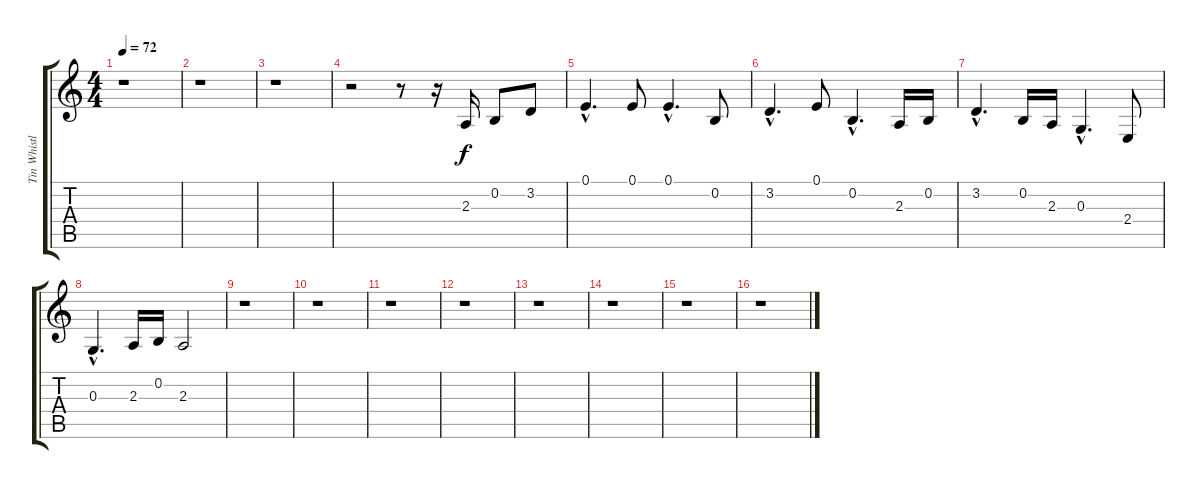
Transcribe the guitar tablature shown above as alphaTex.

\track ("Tin Whistle ( Andrea Corr )" "Tin Whistl") {instrument whistle}
\staff {score tabs}
\tuning (E4 B3 G3 D3 A2 E2) {hide}
\ts (4 4)
\tempo 72
\clef g2
\ks c
r.1{dy f instrument whistle} |
r.1 |
r.1 |
r.2 r.8 r.16 2.3.16 0.2.8 3.2.8 |
0.1{hac}.4{d} 0.1.8 0.1{hac}.4{d} 0.2.8 |
3.2{hac}.4{d} 0.1.8 0.2{hac}.4{d} 2.3.16 0.2.16 |
3.2{hac}.4{d} 0.2.16 2.3.16 0.3{hac}.4{d} 2.4.8 |
0.3{hac}.4{d} 2.3.16 0.2.16 2.3.2 |
r.1 |
r.1 |
r.1 |
r.1 |
r.1 |
r.1 |
r.1 |
r.1
